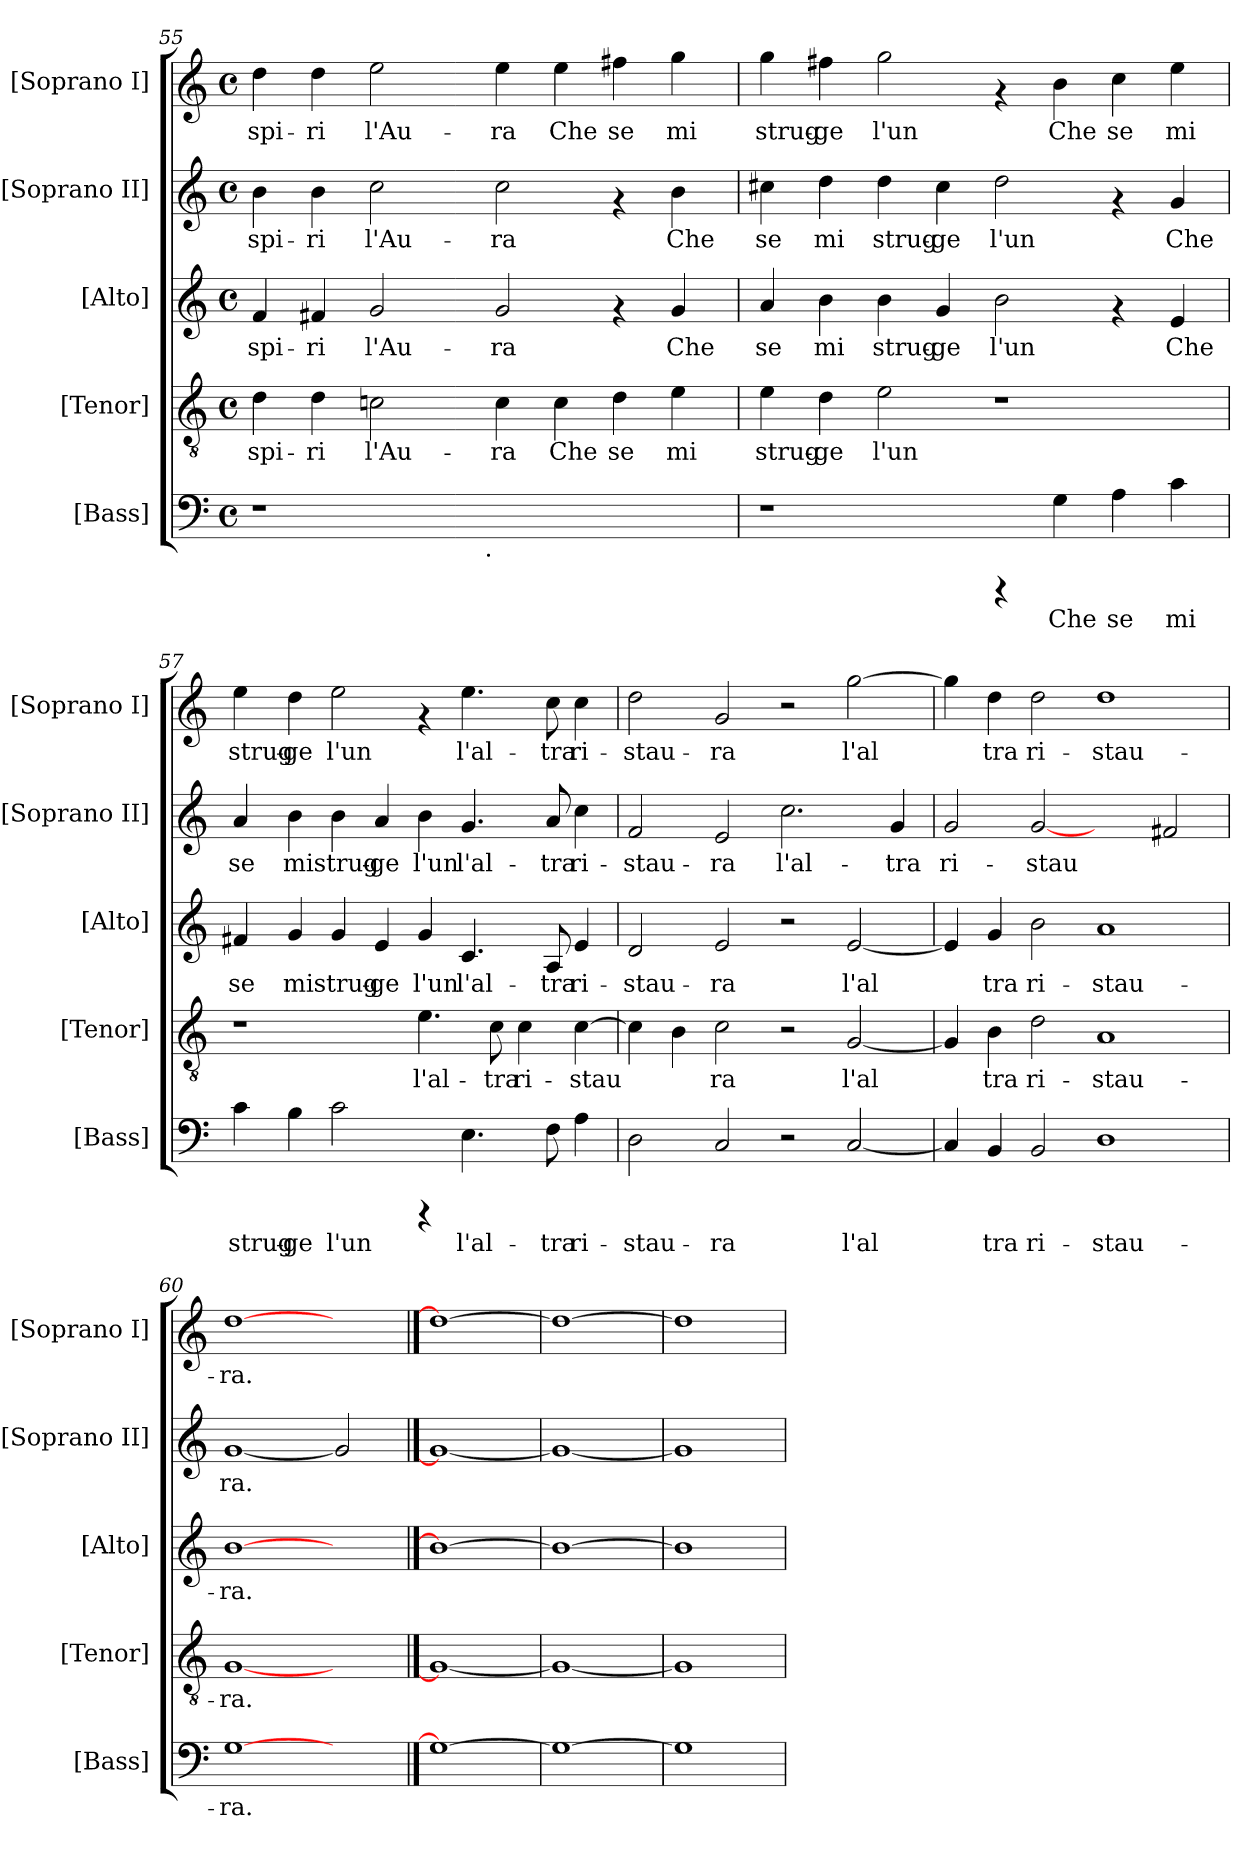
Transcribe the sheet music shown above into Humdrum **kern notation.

**kern	**text	**kern	**text	**kern	**text	**kern	**text	**kern	**text
*part5	*part5	*part4	*part4	*part3	*part3	*part2	*part2	*part1	*part1
*staff5	*staff5	*staff4	*staff4	*staff3	*staff3	*staff2	*staff2	*staff1	*staff1
*I"[Bass]	*	*I"[Tenor]	*	*I"[Alto]	*	*I"[Soprano II]	*	*I"[Soprano I]	*
*I'[Bass]	*	*I'[Tenor]	*	*I'[Alto]	*	*I'[Soprano II]	*	*I'[Soprano I]	*
*clefF4	*	*clefGv2	*	*clefG2	*	*clefG2	*	*clefG2	*
*k[]	*	*k[]	*	*k[]	*	*k[]	*	*k[]	*
*C:	*	*C:	*	*C:	*	*C:	*	*C:	*
*M4/4	*	*M4/4	*	*M4/4	*	*M4/4	*	*M4/4	*
*met(c)	*	*met(c)	*	*met(c)	*	*met(c)	*	*met(c)	*
=55	=55	=55	=55	=55	=55	=55	=55	=55	=55
!	!	!	!LO:LY:b:cj	!	!LO:LY:b:cj	!	!LO:LY:b:cj	!	!LO:LY:b:cj
*^	*	*	*	*	*	*	*	*	*
1r	2ryy	.	4d\	spi-	4f/	spi-	4b\	spi-	4dd\	spi-
!	!	!	!	!LO:LY:b:cj	!	!LO:LY:b:cj	!	!LO:LY:b:cj	!	!LO:LY:b:cj
.	.	.	4d\	-ri	4f#X/	-ri	4b\	-ri	4dd\	-ri
!	!	!	!	!LO:LY:b:cj	!	!LO:LY:b:cj	!	!LO:LY:b:cj	!	!LO:LY:b:cj
.	4ryy	.	2cn\	l'Au-	2g/	l'Au-	2cc\	l'Au-	2ee\	l'Au-
.	8...ryy	.	.	.	.	.	.	.	.	.
!	!LO:TX:b:t=.	!	!	!	!	!	!	!	!	!
.	1ryy	.	.	.	.	.	.	.	.	.
!	!	!	!	!LO:LY:b:cj	!	!LO:LY:b:cj	!	!LO:LY:b:cj	!	!LO:LY:b:cj
1ryy	.	.	4c\	-ra	2g/	-ra	2cc\	-ra	4ee\	-ra
!	!	!	!	!LO:LY:b:cj	!	!	!	!	!	!LO:LY:b:cj
.	.	.	4c\	Che	.	.	.	.	4ee\	Che
!	!	!	!	!LO:LY:b:cj	!	!	!	!	!	!LO:LY:b:cj
.	.	.	4d\	se	4rf	.	4rf	.	4ff#X\	se
!	!	!	!	!LO:LY:b:cj	!	!LO:LY:b:cj	!	!LO:LY:b:cj	!	!LO:LY:b:cj
.	.	.	4e\	mi	4g/	Che	4b\	Che	4gg\	mi
.	64ryy	.	.	.	.	.	.	.	.	.
=56	=56	=56	=56	=56	=56	=56	=56	=56	=56	=56
!	!	!	!	!LO:LY:b:cj	!	!LO:LY:b:cj	!	!LO:LY:b:cj	!	!LO:LY:b:cj
*v	*v	*	*	*	*	*	*	*	*	*
1r	.	4e\	strug-	4a/	se	4cc#X\	se	4gg\	strug-
!	!	!	!LO:LY:b:cj	!	!LO:LY:b:cj	!	!LO:LY:b:cj	!	!LO:LY:b:cj
.	.	4d\	-ge	4b\	mi	4dd\	mi	4ff#X\	-ge
!	!	!	!LO:LY:b:cj	!	!LO:LY:b:cj	!	!LO:LY:b:cj	!	!LO:LY:b:cj
.	.	2e\	l'un	4b\	strug-	4dd\	strug-	2gg\	l'un
!	!	!	!	!	!LO:LY:b:cj	!	!LO:LY:b:cj	!	!
.	.	.	.	4g/	-ge	4cc#\	-ge	.	.
!	!	!	!	!	!LO:LY:b:cj	!	!LO:LY:b:cj	!	!
4rCCC	.	1r	.	2b\	l'un	2dd\	l'un	4rf	.
!	!LO:LY:b	!	!	!	!	!	!	!	!LO:LY:b:cj
4G\	Che	.	.	.	.	.	.	4b\	Che
!	!LO:LY:b	!	!	!	!	!	!	!	!LO:LY:b:cj
4A\	se	.	.	4rf	.	4rf	.	4cc\	se
!	!LO:LY:b	!	!	!	!LO:LY:b:cj	!	!LO:LY:b:cj	!	!LO:LY:b:cj
4c\	mi	.	.	4e/	Che	4g/	Che	4ee\	mi
!!LO:PB:g=z
=57	=57	=57	=57	=57	=57	=57	=57	=57	=57
!	!LO:LY:b	!	!	!	!LO:LY:b:cj	!	!LO:LY:b:cj	!	!LO:LY:b:cj
4c\	strug-	1r	.	4f#X/	se	4a/	se	4ee\	strug-
!	!LO:LY:b	!	!	!	!LO:LY:b:cj	!	!LO:LY:b:cj	!	!LO:LY:b:cj
4B\	-ge	.	.	4g/	mi	4b\	mi	4dd\	-ge
!	!LO:LY:b	!	!	!	!LO:LY:b:cj	!	!LO:LY:b:cj	!	!LO:LY:b:cj
2c\	l'un	.	.	4g/	strug-	4b\	strug-	2ee\	l'un
!	!	!	!	!	!LO:LY:b:cj	!	!LO:LY:b:cj	!	!
.	.	.	.	4e/	-ge	4a/	-ge	.	.
!	!	!	!LO:LY:b:cj	!	!LO:LY:b:cj	!	!LO:LY:b:cj	!	!
4rCCC	.	4.e\	l'al-	4g/	l'un	4b\	l'un	4rf	.
!	!LO:LY:b	!	!	!	!LO:LY:b:cj	!	!LO:LY:b:cj	!	!LO:LY:b:cj
4.E\	l'al-	.	.	4.c/	l'al-	4.g/	l'al-	4.ee\	l'al-
!	!	!	!LO:LY:b:cj	!	!	!	!	!	!
.	.	8c\	-tra	.	.	.	.	.	.
!	!	!	!LO:LY:b:cj	!	!	!	!	!	!
.	.	4c\	ri-	.	.	.	.	.	.
!	!LO:LY:b	!	!	!	!LO:LY:b:cj	!	!LO:LY:b:cj	!	!LO:LY:b:cj
8F\	-tra	.	.	8A/	-tra	8a/	-tra	8cc\	-tra
!	!LO:LY:b	!	!LO:LY:b:cj	!	!LO:LY:b:cj	!	!LO:LY:b:cj	!	!LO:LY:b:cj
4A\	ri-	[>4c\	-stau-	4e/	ri-	4cc\	ri-	4cc\	ri-
=58	=58	=58	=58	=58	=58	=58	=58	=58	=58
!	!LO:LY:b	!	!LO:LY:b:cj	!	!LO:LY:b:cj	!	!LO:LY:b:cj	!	!LO:LY:b:cj
2D\	-stau-	4c\]	--	2d/	-stau-	2f/	-stau-	2dd\	-stau-
!	!	!	!LO:LY:b:cj	!	!	!	!	!	!
.	.	4B\	--	.	.	.	.	.	.
!	!LO:LY:b	!	!LO:LY:b:cj	!	!LO:LY:b:cj	!	!LO:LY:b:cj	!	!LO:LY:b:cj
2C/	-ra	2c\	-ra	2e/	-ra	2e/	-ra	2g/	-ra
!	!	!	!	!	!	!	!LO:LY:b:cj	!	!
2r	.	2r	.	2r	.	2.cc\	l'al-	2r	.
!	!LO:LY:b	!	!LO:LY:b:cj	!	!LO:LY:b:cj	!	!	!	!LO:LY:b:cj
[<2C/	l'al-	[<2G/	l'al-	[<2e/	l'al-	.	.	[>2gg\	l'al-
!	!	!	!	!	!	!	!LO:LY:b:cj	!	!
.	.	.	.	.	.	4g/	-tra	.	.
=59	=59	=59	=59	=59	=59	=59	=59	=59	=59
!	!LO:LY:b	!	!LO:LY:b:cj	!	!LO:LY:b:cj	!	!LO:LY:b:cj	!	!LO:LY:b:cj
4C/]	--	4G/]	--	4e/]	--	2g/	ri-	4gg\]	--
!	!LO:LY:b	!	!LO:LY:b:cj	!	!LO:LY:b:cj	!	!	!	!LO:LY:b:cj
4BB/	-tra	4B\	-tra	4g/	-tra	.	.	4dd\	-tra
!	!LO:LY:b	!	!LO:LY:b:cj	!	!LO:LY:b:cj	!	!LO:LY:b:cj	!	!LO:LY:b:cj
2BB/	ri-	2d\	ri-	2b\	ri-	[2g	-stau-	2dd\	ri-
!	!LO:LY:b	!	!LO:LY:b:cj	!	!LO:LY:b:cj	!	!	!	!LO:LY:b:cj
1D	-stau-	1A	-stau-	1a	-stau-	2ryy	.	1dd	-stau-
!	!	!	!	!	!	!	!LO:LY:b:cj	!	!
.	.	.	.	.	.	2f#X/	--	.	.
=60	=60	=60	=60	=60	=60	=60	=60	=60	=60
!	!LO:LY:b	!	!LO:LY:b:cj	!	!LO:LY:b:cj	!	!LO:LY:b:cj	!	!LO:LY:b:cj
[1G	-ra.	[1G	-ra.	[1b	-ra.	[1g	-ra.	[1dd	-ra.
2ryy	.	2ryy	.	2ryy	.	2g]	.	2ryy	.
==61	==61	==61	==61	==61	==61	==61	==61	==61	==61
1G_	.	1G_	.	1b_	.	1g_	.	1dd_	.
=62	=62	=62	=62	=62	=62	=62	=62	=62	=62
1G_	.	1G_	.	1b_	.	1g_	.	1dd_	.
=63	=63	=63	=63	=63	=63	=63	=63	=63	=63
1G]	.	1G]	.	1b]	.	1g]	.	1dd]	.
=	=	=	=	=	=	=	=	=	=
*-	*-	*-	*-	*-	*-	*-	*-	*-	*-
